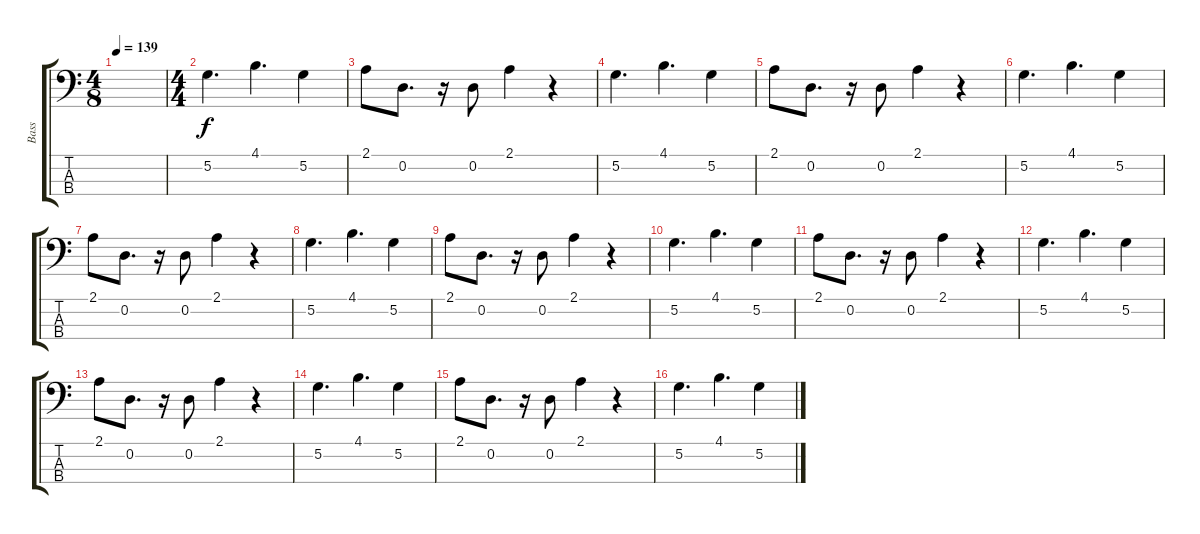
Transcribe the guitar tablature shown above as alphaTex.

\track ("Bass" "Bass") {instrument fretlessbass}
\staff {score tabs}
\tuning (G2 D2 A1 E1) {hide}
\ts (4 8)
\tempo 139
\clef f4
\ks c
|
\ts (4 4)
5.2.4{d} 4.1.4{d} 5.2.4 |
2.1.8 0.2.8{d} r.16 0.2.8 2.1.4 r.4 |
5.2.4{d} 4.1.4{d} 5.2.4 |
2.1.8 0.2.8{d} r.16 0.2.8 2.1.4 r.4 |
5.2.4{d} 4.1.4{d} 5.2.4 |
2.1.8 0.2.8{d} r.16 0.2.8 2.1.4 r.4 |
5.2.4{d} 4.1.4{d} 5.2.4 |
2.1.8 0.2.8{d} r.16 0.2.8 2.1.4 r.4 |
5.2.4{d} 4.1.4{d} 5.2.4 |
2.1.8 0.2.8{d} r.16 0.2.8 2.1.4 r.4 |
5.2.4{d} 4.1.4{d} 5.2.4 |
2.1.8 0.2.8{d} r.16 0.2.8 2.1.4 r.4 |
5.2.4{d} 4.1.4{d} 5.2.4 |
2.1.8 0.2.8{d} r.16 0.2.8 2.1.4 r.4 |
5.2.4{d} 4.1.4{d} 5.2.4
